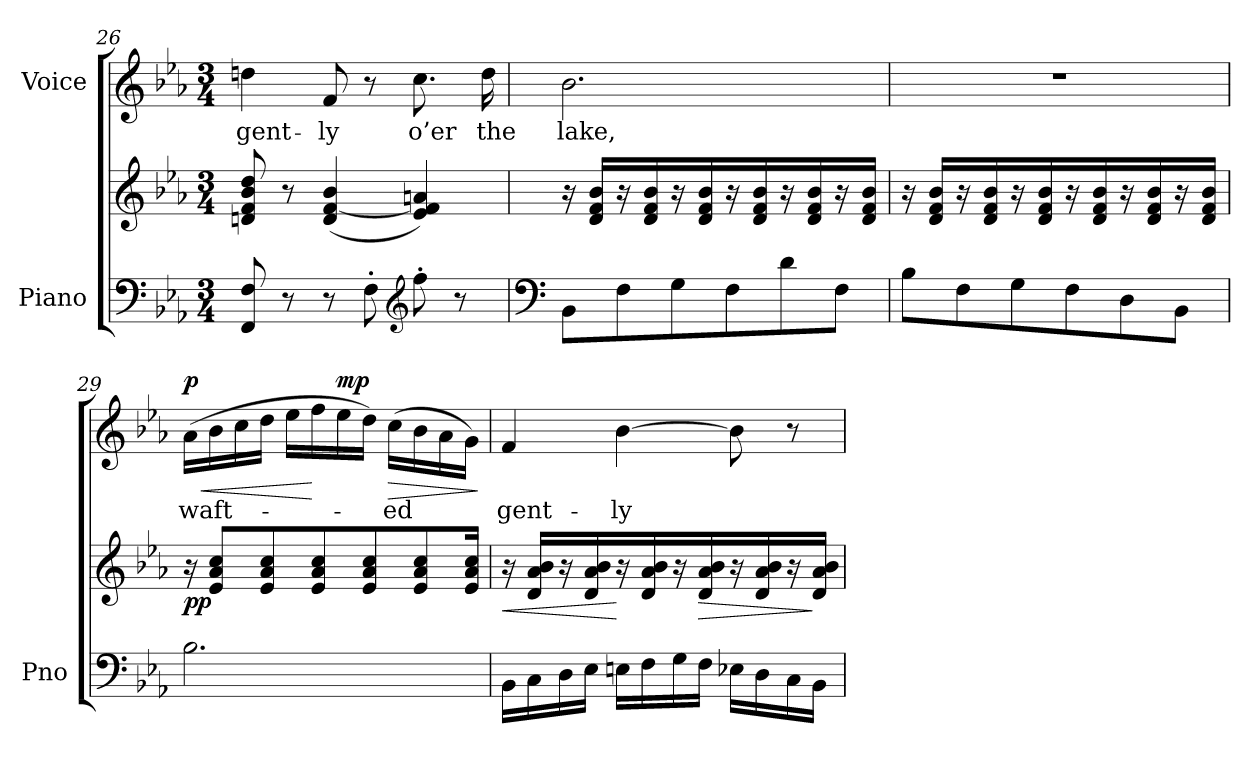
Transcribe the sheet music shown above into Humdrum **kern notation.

**kern	**kern	**dynam	**kern	**text	**dynam
*part2	*part2	*part2	*part1	*part1	*part1
*staff3	*staff2	*staff2/3	*staff1	*staff1	*staff1
*I"Piano	*	*	*I"Voice	*	*
*I'Pno	*	*	*	*	*
*clefF4	*clefG2	*	*clefG2	*	*
*k[b-e-a-]	*k[b-e-a-]	*	*k[b-e-a-]	*	*
*M3/4	*M3/4	*	*M3/4	*	*
=26	=26	=26	=26	=26	=26
8FF/ 8F/	8dn/ 8f/ 8b-/ 8dd/	.	4ddn\	gent-	.
8r	8r	.	.	.	.
8r	(>4d/ [<4f/ 4b-/	.	8f/	-ly	.
8F'\	.	.	8r	.	.
*clefG2	*	*	*	*	*
8ff'\	4e-/ 4f/] 4an/)	.	8.cc\	o’er	.
8r	.	.	.	.	.
.	.	.	16dd\	the	.
=27	=27	=27	=27	=27	=27
*clefF4	*	*	*	*	*
8BB-\L	16r	.	2.b-\	lake,	.
.	16d/ 16f/ 16b-/LL	.	.	.	.
8F\	16r	.	.	.	.
.	16d/ 16f/ 16b-/	.	.	.	.
8G\	16r	.	.	.	.
.	16d/ 16f/ 16b-/	.	.	.	.
8F\	16r	.	.	.	.
.	16d/ 16f/ 16b-/	.	.	.	.
8d\	16r	.	.	.	.
.	16d/ 16f/ 16b-/	.	.	.	.
8F\J	16r	.	.	.	.
.	16d/ 16f/ 16b-/JJ	.	.	.	.
=28	=28	=28	=28	=28	=28
8B-\L	16r	.	2.r	.	.
.	16d/ 16f/ 16b-/LL	.	.	.	.
8F\	16r	.	.	.	.
.	16d/ 16f/ 16b-/	.	.	.	.
8G\	16r	.	.	.	.
.	16d/ 16f/ 16b-/	.	.	.	.
8F\	16r	.	.	.	.
.	16d/ 16f/ 16b-/	.	.	.	.
8D\	16r	.	.	.	.
.	16d/ 16f/ 16b-/	.	.	.	.
8BB-\J	16r	.	.	.	.
.	16d/ 16f/ 16b-/JJ	.	.	.	.
=29	=29	=29	=29	=29	=29
!	!	!LO:DY:b	!	!	!LO:HP:b
!	!	!	!	!	!LO:DY:n=1:a
2.B-\	16r	pp	(16a-\LL	waft-	< p
.	8e-/ 8a-/ 8cc/L	.	16b-\	.	.
.	.	.	16cc\	.	.
.	8e-/ 8a-/ 8cc/	.	16dd\JJ	.	.
.	.	.	16ee-\LL	.	.
.	8e-/ 8a-/ 8cc/	.	16ff\	.	[
!	!	!	!	!	!LO:DY:n=2:a
.	.	.	16ee-\	.	mp
.	8e-/ 8a-/ 8cc/	.	16dd\JJ)	.	.
!	!	!	!	!	!LO:HP:b
.	.	.	(16cc\LL	-ed	>
.	8e-/ 8a-/ 8cc/	.	16b-\	.	.
.	.	.	16a-\	.	.
.	16e-/ 16a-/ 16cc/Jk	.	16g\JJ)	.	.
.	.	.	.	.	]
=30	=30	=30	=30	=30	=30
!	!	!LO:HP:b	!	!	!
16BB-\LL	16r	<	4f/	gent-	.
16C\	16d/ 16a-/ 16b-/LL	.	.	.	.
16D\	16r	.	.	.	.
16E-\JJ	16d/ 16a-/ 16b-/	.	.	.	.
16En\LL	16r	[	[4b-\	-ly	.
16F\	16d/ 16a-/ 16b-/	.	.	.	.
16G\	16r	.	.	.	.
!	!	!LO:HP:b	!	!	!
16F\JJ	16d/ 16a-/ 16b-/	>	.	.	.
16E-X\LL	16r	.	8b-\]	.	.
16D\	16d/ 16a-/ 16b-/	.	.	.	.
16C\	16r	.	8r	.	.
16BB-\JJ	16d/ 16a-/ 16b-/JJ	]	.	.	.
=	=	=	=	=	=
*-	*-	*-	*-	*-	*-
